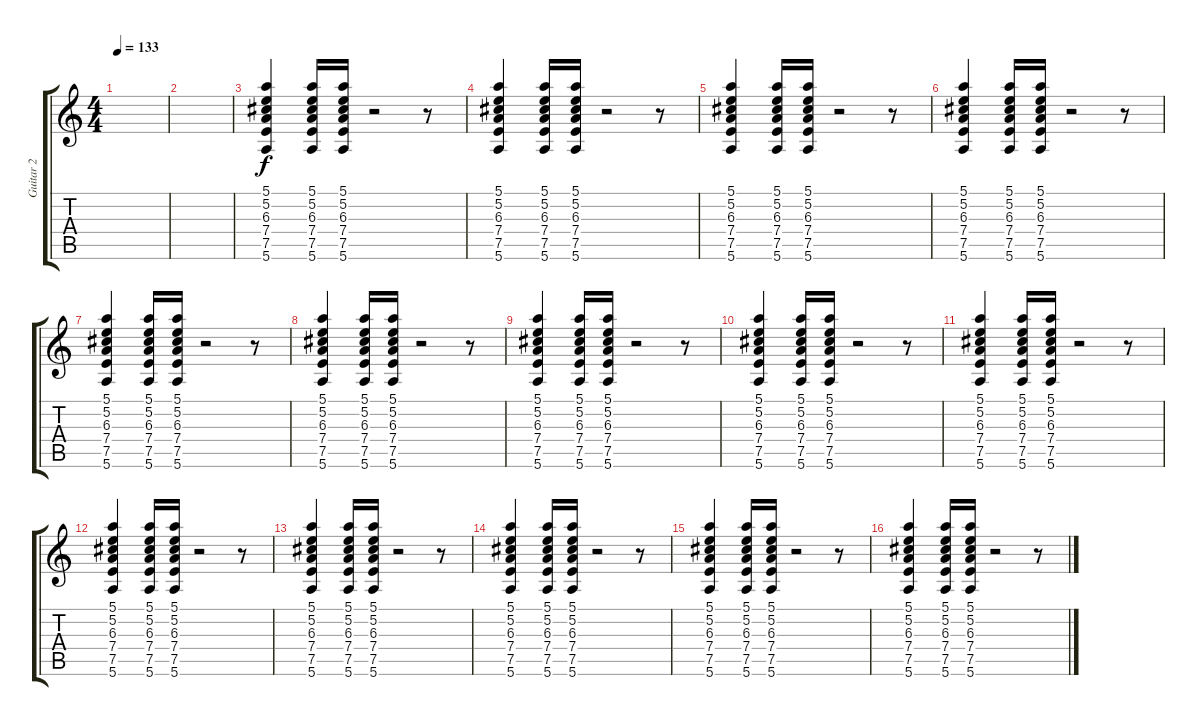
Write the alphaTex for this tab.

\track ("Guitar 2" "Guitar 2") {instrument overdrivenguitar}
\staff {score tabs}
\tuning (E4 B3 G3 D3 A2 E2) {hide}
\ts (4 4)
\tempo 133
\clef g2
\ks c
|
|
(5.1 5.2 6.3 7.4 7.5 5.6).4 (5.1 5.2 6.3 7.4 7.5 5.6).16 (5.1 5.2 6.3 7.4 7.5 5.6).16 r.2 r.8 |
(5.1 5.2 6.3 7.4 7.5 5.6).4 (5.1 5.2 6.3 7.4 7.5 5.6).16 (5.1 5.2 6.3 7.4 7.5 5.6).16 r.2 r.8 |
(5.1 5.2 6.3 7.4 7.5 5.6).4 (5.1 5.2 6.3 7.4 7.5 5.6).16 (5.1 5.2 6.3 7.4 7.5 5.6).16 r.2 r.8 |
(5.1 5.2 6.3 7.4 7.5 5.6).4 (5.1 5.2 6.3 7.4 7.5 5.6).16 (5.1 5.2 6.3 7.4 7.5 5.6).16 r.2 r.8 |
(5.1 5.2 6.3 7.4 7.5 5.6).4 (5.1 5.2 6.3 7.4 7.5 5.6).16 (5.1 5.2 6.3 7.4 7.5 5.6).16 r.2 r.8 |
(5.1 5.2 6.3 7.4 7.5 5.6).4 (5.1 5.2 6.3 7.4 7.5 5.6).16 (5.1 5.2 6.3 7.4 7.5 5.6).16 r.2 r.8 |
(5.1 5.2 6.3 7.4 7.5 5.6).4 (5.1 5.2 6.3 7.4 7.5 5.6).16 (5.1 5.2 6.3 7.4 7.5 5.6).16 r.2 r.8 |
(5.1 5.2 6.3 7.4 7.5 5.6).4 (5.1 5.2 6.3 7.4 7.5 5.6).16 (5.1 5.2 6.3 7.4 7.5 5.6).16 r.2 r.8 |
(5.1 5.2 6.3 7.4 7.5 5.6).4 (5.1 5.2 6.3 7.4 7.5 5.6).16 (5.1 5.2 6.3 7.4 7.5 5.6).16 r.2 r.8 |
(5.1 5.2 6.3 7.4 7.5 5.6).4 (5.1 5.2 6.3 7.4 7.5 5.6).16 (5.1 5.2 6.3 7.4 7.5 5.6).16 r.2 r.8 |
(5.1 5.2 6.3 7.4 7.5 5.6).4 (5.1 5.2 6.3 7.4 7.5 5.6).16 (5.1 5.2 6.3 7.4 7.5 5.6).16 r.2 r.8 |
(5.1 5.2 6.3 7.4 7.5 5.6).4 (5.1 5.2 6.3 7.4 7.5 5.6).16 (5.1 5.2 6.3 7.4 7.5 5.6).16 r.2 r.8 |
(5.1 5.2 6.3 7.4 7.5 5.6).4 (5.1 5.2 6.3 7.4 7.5 5.6).16 (5.1 5.2 6.3 7.4 7.5 5.6).16 r.2 r.8 |
(5.1 5.2 6.3 7.4 7.5 5.6).4 (5.1 5.2 6.3 7.4 7.5 5.6).16 (5.1 5.2 6.3 7.4 7.5 5.6).16 r.2 r.8
